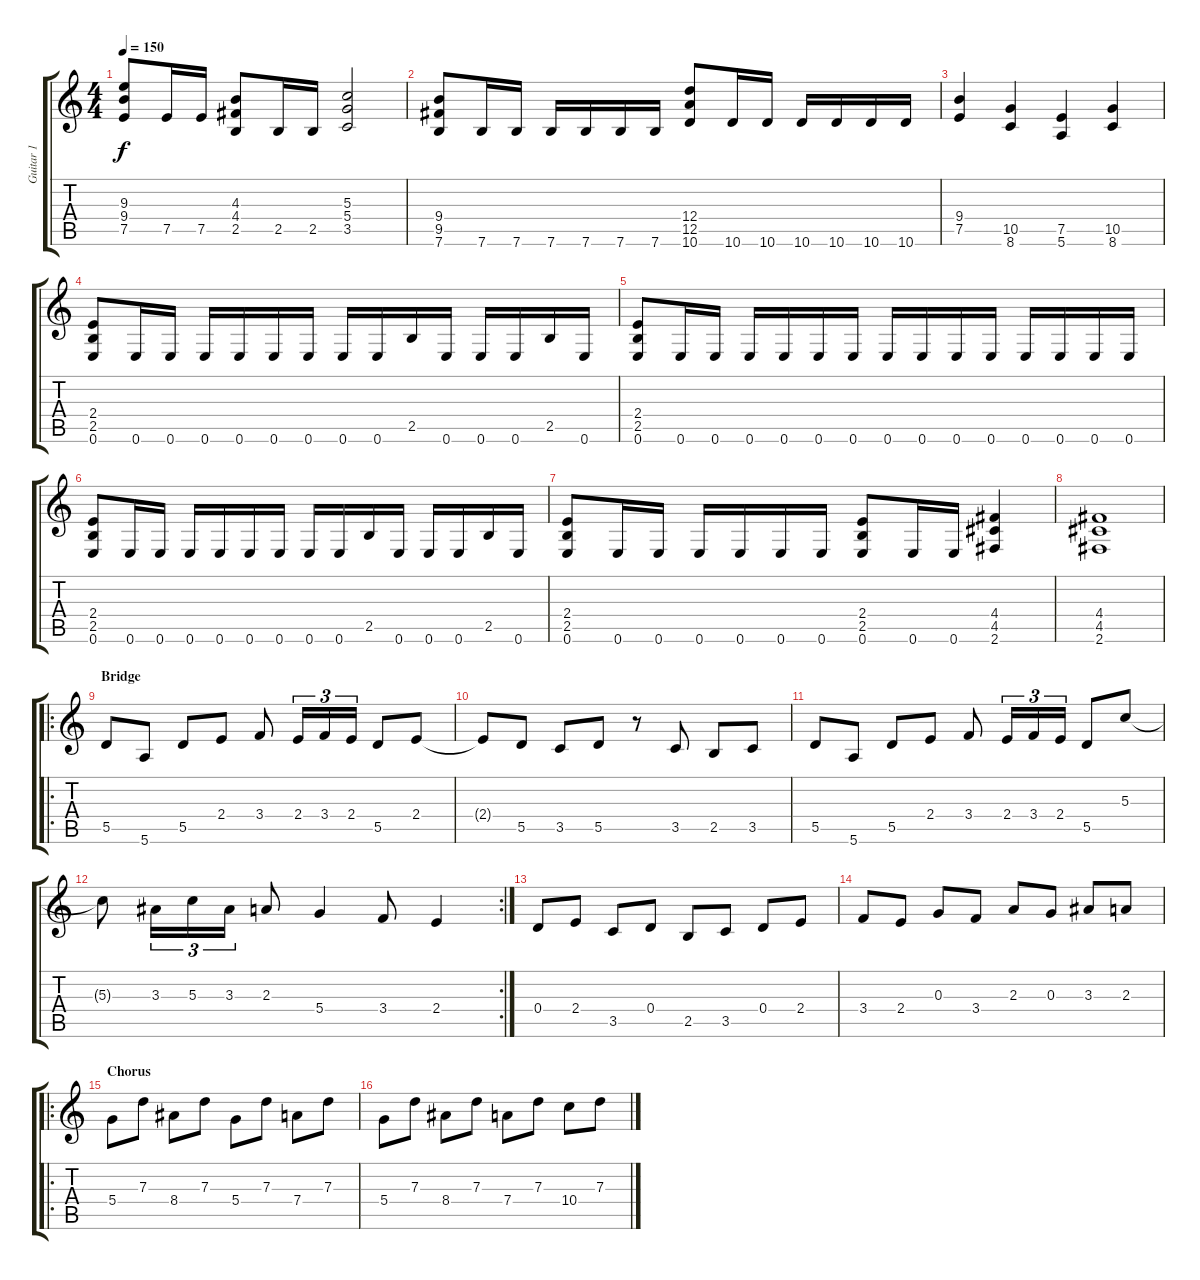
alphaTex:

\track ("Guitar 1" "Guitar 1") {instrument distortionguitar}
\staff {score tabs}
\tuning (E4 B3 G3 D3 A2 E2) {hide}
\ts (4 4)
\tempo 150
\clef g2
\ks c
(9.3 9.4 7.5).8{dy f} 7.5.16 7.5.16 (4.3 4.4 2.5).8 2.5.16 2.5.16 (5.3 5.4 3.5).2 |
(9.4 9.5 7.6).8 7.6.16 7.6.16 7.6.16 7.6.16 7.6.16 7.6.16 (12.4 12.5 10.6).8 10.6.16 10.6.16 10.6.16 10.6.16 10.6.16 10.6.16 |
(9.4 7.5).4 (10.5 8.6).4 (7.5 5.6).4 (10.5 8.6).4 |
(2.4 2.5 0.6).8 0.6.16 0.6.16 0.6.16 0.6.16 0.6.16 0.6.16 0.6.16 0.6.16 2.5.16 0.6.16 0.6.16 0.6.16 2.5.16 0.6.16 |
(2.4 2.5 0.6).8 0.6.16 0.6.16 0.6.16 0.6.16 0.6.16 0.6.16 0.6.16 0.6.16 0.6.16 0.6.16 0.6.16 0.6.16 0.6.16 0.6.16 |
(2.4 2.5 0.6).8 0.6.16 0.6.16 0.6.16 0.6.16 0.6.16 0.6.16 0.6.16 0.6.16 2.5.16 0.6.16 0.6.16 0.6.16 2.5.16 0.6.16 |
(2.4 2.5 0.6).8 0.6.16 0.6.16 0.6.16 0.6.16 0.6.16 0.6.16 (2.4 2.5 0.6).8 0.6.16 0.6.16 (4.4 4.5 2.6).4 |
(4.4 4.5 2.6).1 |
\ro
\section ("" "Bridge")
5.5.8 5.6.8 5.5.8 2.4.8 3.4.8 2.4.16{tu (3 2)} 3.4.16{tu (3 2)} 2.4.16{tu (3 2)} 5.5.8 2.4.8 |
2.4{t}.8 5.5.8 3.5.8 5.5.8 r.8 3.5.8 2.5.8 3.5.8 |
5.5.8 5.6.8 5.5.8 2.4.8 3.4.8 2.4.16{tu (3 2)} 3.4.16{tu (3 2)} 2.4.16{tu (3 2)} 5.5.8 5.3.8 |
\rc 2
5.3{t}.8 3.3.16{tu (3 2)} 5.3.16{tu (3 2)} 3.3.16{tu (3 2)} 2.3.8 5.4.4 3.4.8 2.4.4 |
0.4.8 2.4.8 3.5.8 0.4.8 2.5.8 3.5.8 0.4.8 2.4.8 |
3.4.8 2.4.8 0.3.8 3.4.8 2.3.8 0.3.8 3.3.8 2.3.8 |
\ro
\section ("" "Chorus")
5.4.8 7.3.8 8.4.8 7.3.8 5.4.8 7.3.8 7.4.8 7.3.8 |
5.4.8 7.3.8 8.4.8 7.3.8 7.4.8 7.3.8 10.4.8 7.3.8
